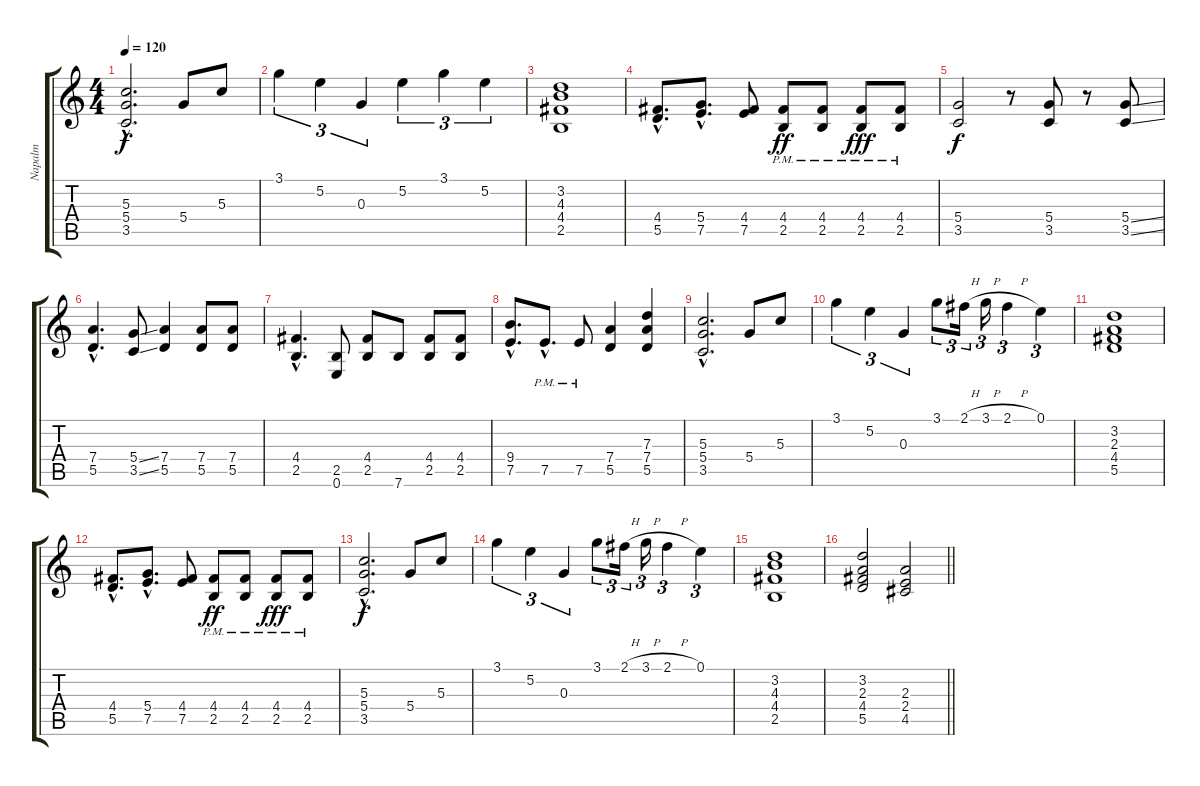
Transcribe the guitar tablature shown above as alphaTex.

\track ("Napalm" "Napalm") {instrument overdrivenguitar}
\staff {score tabs}
\tuning (E4 B3 G3 D3 A2 E2) {hide}
\ts (4 4)
\tempo 120
\clef g2
\ks c
(5.3{hac} 5.4{hac} 3.5{hac}).2{d dy f} 5.4.8 5.3.8 |
3.1.4{tu (3 2)} 5.2.4{tu (3 2)} 0.3.4{tu (3 2)} 5.2.4{tu (3 2)} 3.1.4{tu (3 2)} 5.2.4{tu (3 2)} |
(3.2 4.3 4.4 2.5).1 |
(4.4{hac} 5.5{hac}).8{d} (5.4{hac} 7.5{hac}).8{d} (4.4 7.5).8 (4.4 2.5{pm}).8{dy ff} (4.4 2.5{pm}).8 (4.4 2.5{pm}).8{dy fff} (4.4 2.5{pm}).8 |
(5.4 3.5).2{dy f} r.8 (5.4 3.5).8 r.8 (5.4{ss} 3.5{ss}).8 |
(7.4{hac} 5.5{hac}).4{d} (5.4{ss} 3.5{ss}).8 (7.4 5.5).4 (7.4 5.5).8 (7.4 5.5).8 |
(4.4{hac} 2.5{hac}).4{d} (2.5 0.6).8 (4.4 2.5).8 7.6.8 (4.4 2.5).8 (4.4 2.5).8 |
(9.4{hac} 7.5{hac}).8{d} 7.5{hac pm}.8{d} 7.5{pm}.8 (7.4 5.5).4 (7.3 7.4 5.5).4 |
(5.3{hac} 5.4{hac} 3.5{hac}).2{d} 5.4.8 5.3.8 |
3.1.4{tu (3 2)} 5.2.4{tu (3 2)} 0.3.4{tu (3 2)} 3.1.8{tu (3 2)} 2.1{h}.16{tu (3 2)} 3.1{h}.16{tu (3 2)} 2.1{h}.4{tu (3 2)} 0.1.4{tu (3 2)} |
(3.2 2.3 4.4 5.5).1 |
(4.4{hac} 5.5{hac}).8{d} (5.4{hac} 7.5{hac}).8{d} (4.4 7.5).8 (4.4 2.5{pm}).8{dy ff} (4.4 2.5{pm}).8 (4.4 2.5{pm}).8{dy fff} (4.4 2.5{pm}).8 |
(5.3{hac} 5.4{hac} 3.5{hac}).2{d dy f} 5.4.8 5.3.8 |
3.1.4{tu (3 2)} 5.2.4{tu (3 2)} 0.3.4{tu (3 2)} 3.1.8{tu (3 2)} 2.1{h}.16{tu (3 2)} 3.1{h}.16{tu (3 2)} 2.1{h}.4{tu (3 2)} 0.1.4{tu (3 2)} |
(3.2 4.3 4.4 2.5).1 |
\barLineRight lightlight
(3.2 2.3 4.4 5.5).2 (2.3 2.4 4.5).2
